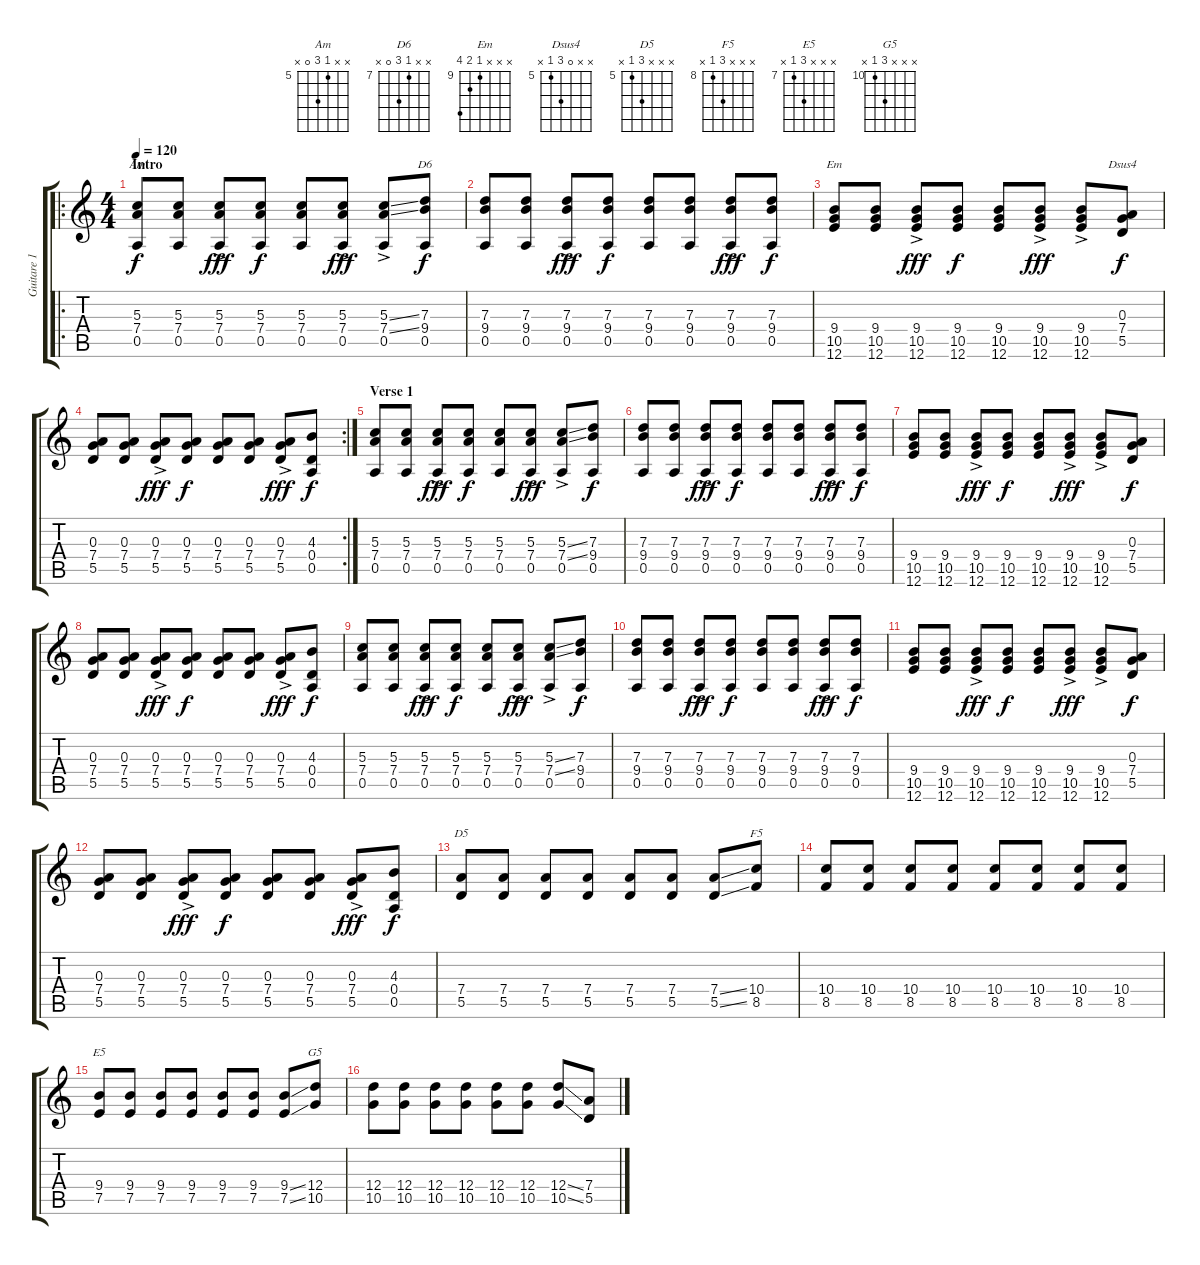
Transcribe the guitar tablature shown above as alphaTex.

\track ("Guitare 1" "Guitare 1") {instrument electricguitarclean}
\staff {score tabs}
\tuning (E4 B3 G3 D3 A2 E2) {hide}
\chord ("Am" x x 5 7 0 x) {firstfret 5}
\chord ("D6" x x 7 9 0 x) {firstfret 7}
\chord ("Em" x x x 9 10 12) {firstfret 9}
\chord ("Dsus4" x x 0 7 5 x) {firstfret 5}
\chord ("D5" x x x 7 5 x) {firstfret 5}
\chord ("F5" x x x 10 8 x) {firstfret 8}
\chord ("E5" x x x 9 7 x) {firstfret 7}
\chord ("G5" x x x 12 10 x) {firstfret 10}
\ro
\ts (4 4)
\section ("" "Intro")
\tempo 120
\clef g2
\ks c
(5.3 7.4 0.5).8{ch "Am" dy f instrument electricguitarclean} (5.3 7.4 0.5).8 (5.3{ac} 7.4{ac} 0.5{ac}).8{dy fff} (5.3 7.4 0.5).8{dy f} (5.3 7.4 0.5).8 (5.3{ac} 7.4{ac} 0.5{ac}).8{dy fff} (5.3{ss ac} 7.4{ss ac} 0.5{ac}).8 (7.3 9.4 0.5).8{ch "D6" dy f} |
(7.3 9.4 0.5).8 (7.3 9.4 0.5).8 (7.3{ac} 9.4{ac} 0.5{ac}).8{dy fff} (7.3 9.4 0.5).8{dy f} (7.3 9.4 0.5).8 (7.3 9.4 0.5).8 (7.3{ac} 9.4{ac} 0.5{ac}).8{dy fff} (7.3 9.4 0.5).8{dy f} |
(9.4 10.5 12.6).8{ch "Em"} (9.4 10.5 12.6).8 (9.4{ac} 10.5{ac} 12.6{ac}).8{dy fff} (9.4 10.5 12.6).8{dy f} (9.4 10.5 12.6).8 (9.4{ac} 10.5{ac} 12.6{ac}).8{dy fff} (9.4{ac} 10.5{ac} 12.6{ac}).8 (0.3 7.4 5.5).8{ch "Dsus4" dy f} |
\rc 2
(0.3 7.4 5.5).8 (0.3 7.4 5.5).8 (0.3{ac} 7.4{ac} 5.5{ac}).8{dy fff} (0.3 7.4 5.5).8{dy f} (0.3 7.4 5.5).8 (0.3 7.4 5.5).8 (0.3{ac} 7.4{ac} 5.5{ac}).8{dy fff} (4.3 0.4 0.5).8{dy f} |
\section ("" "Verse 1")
(5.3 7.4 0.5).8 (5.3 7.4 0.5).8 (5.3{ac} 7.4{ac} 0.5{ac}).8{dy fff} (5.3 7.4 0.5).8{dy f} (5.3 7.4 0.5).8 (5.3{ac} 7.4{ac} 0.5{ac}).8{dy fff} (5.3{ss ac} 7.4{ss ac} 0.5{ac}).8 (7.3 9.4 0.5).8{dy f} |
(7.3 9.4 0.5).8 (7.3 9.4 0.5).8 (7.3{ac} 9.4{ac} 0.5{ac}).8{dy fff} (7.3 9.4 0.5).8{dy f} (7.3 9.4 0.5).8 (7.3 9.4 0.5).8 (7.3{ac} 9.4{ac} 0.5{ac}).8{dy fff} (7.3 9.4 0.5).8{dy f} |
(9.4 10.5 12.6).8 (9.4 10.5 12.6).8 (9.4{ac} 10.5{ac} 12.6{ac}).8{dy fff} (9.4 10.5 12.6).8{dy f} (9.4 10.5 12.6).8 (9.4{ac} 10.5{ac} 12.6{ac}).8{dy fff} (9.4{ac} 10.5{ac} 12.6{ac}).8 (0.3 7.4 5.5).8{dy f} |
(0.3 7.4 5.5).8 (0.3 7.4 5.5).8 (0.3{ac} 7.4{ac} 5.5{ac}).8{dy fff} (0.3 7.4 5.5).8{dy f} (0.3 7.4 5.5).8 (0.3 7.4 5.5).8 (0.3{ac} 7.4{ac} 5.5{ac}).8{dy fff} (4.3 0.4 0.5).8{dy f} |
(5.3 7.4 0.5).8 (5.3 7.4 0.5).8 (5.3{ac} 7.4{ac} 0.5{ac}).8{dy fff} (5.3 7.4 0.5).8{dy f} (5.3 7.4 0.5).8 (5.3{ac} 7.4{ac} 0.5{ac}).8{dy fff} (5.3{ss ac} 7.4{ss ac} 0.5{ac}).8 (7.3 9.4 0.5).8{dy f} |
(7.3 9.4 0.5).8 (7.3 9.4 0.5).8 (7.3{ac} 9.4{ac} 0.5{ac}).8{dy fff} (7.3 9.4 0.5).8{dy f} (7.3 9.4 0.5).8 (7.3 9.4 0.5).8 (7.3{ac} 9.4{ac} 0.5{ac}).8{dy fff} (7.3 9.4 0.5).8{dy f} |
(9.4 10.5 12.6).8 (9.4 10.5 12.6).8 (9.4{ac} 10.5{ac} 12.6{ac}).8{dy fff} (9.4 10.5 12.6).8{dy f} (9.4 10.5 12.6).8 (9.4{ac} 10.5{ac} 12.6{ac}).8{dy fff} (9.4{ac} 10.5{ac} 12.6{ac}).8 (0.3 7.4 5.5).8{dy f} |
(0.3 7.4 5.5).8 (0.3 7.4 5.5).8 (0.3{ac} 7.4{ac} 5.5{ac}).8{dy fff} (0.3 7.4 5.5).8{dy f} (0.3 7.4 5.5).8 (0.3 7.4 5.5).8 (0.3{ac} 7.4{ac} 5.5{ac}).8{dy fff} (4.3 0.4 0.5).8{dy f} |
(7.4 5.5).8{ch "D5"} (7.4 5.5).8 (7.4 5.5).8 (7.4 5.5).8 (7.4 5.5).8 (7.4 5.5).8 (7.4{ss} 5.5{ss}).8 (10.4 8.5).8{ch "F5"} |
(10.4 8.5).8 (10.4 8.5).8 (10.4 8.5).8 (10.4 8.5).8 (10.4 8.5).8 (10.4 8.5).8 (10.4 8.5).8 (10.4 8.5).8 |
(9.4 7.5).8{ch "E5"} (9.4 7.5).8 (9.4 7.5).8 (9.4 7.5).8 (9.4 7.5).8 (9.4 7.5).8 (9.4{ss} 7.5{ss}).8 (12.4 10.5).8{ch "G5"} |
(12.4 10.5).8 (12.4 10.5).8 (12.4 10.5).8 (12.4 10.5).8 (12.4 10.5).8 (12.4 10.5).8 (12.4{ss} 10.5{ss}).8 (7.4 5.5).8
